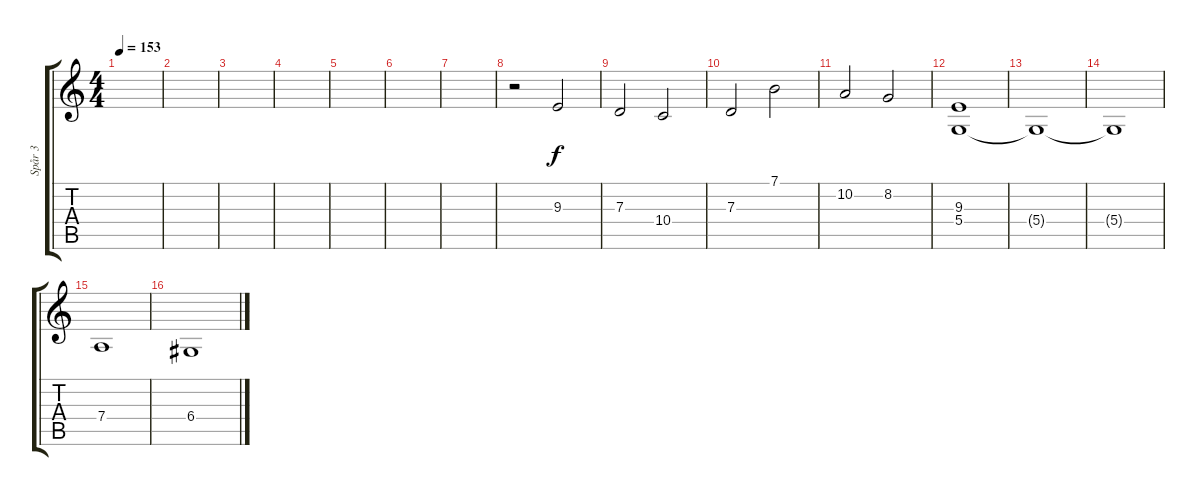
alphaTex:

\track ("Spår 3" "Spår 3") {instrument stringensemble2}
\staff {score tabs}
\tuning (E4 B3 G3 D3 A2 E2) {hide}
\ts (4 4)
\tempo 153
\clef g2
\ks c
|
|
|
|
|
|
|
r.2 9.3.2 |
7.3.2 10.4.2 |
7.3.2 7.1.2 |
10.2.2 8.2.2 |
(9.3 5.4).1 |
5.4{t}.1 |
5.4{t}.1 |
7.4.1 |
6.4.1
